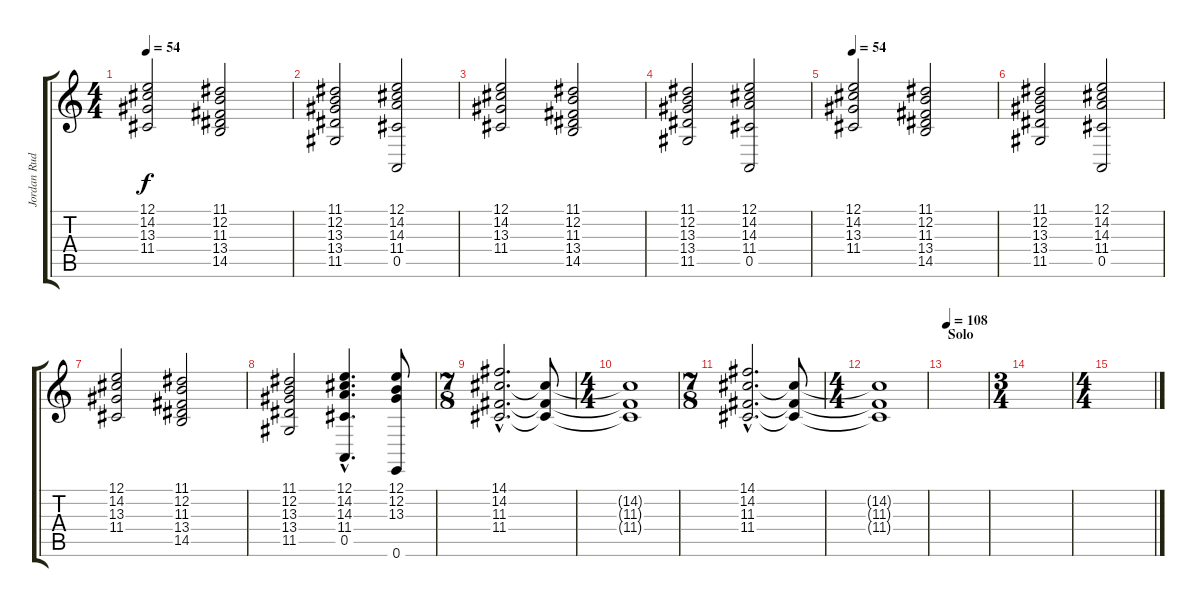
\track ("Jordan Rudess - Left Hand" "Jordan Rud") {instrument acousticgrandpiano}
\staff {score tabs}
\tuning (E4 B3 G3 D3 A2 E2) {hide}
\ts (4 4)
\tempo 54
\clef g2
\ks c
(12.1 14.2 13.3 11.4).2{dy f} (11.1 12.2 11.3 13.4 14.5).2 |
(11.1 12.2 13.3 13.4 11.5).2 (12.1 14.2 14.3 11.4 0.5).2 |
(12.1 14.2 13.3 11.4).2 (11.1 12.2 11.3 13.4 14.5).2 |
(11.1 12.2 13.3 13.4 11.5).2 (12.1 14.2 14.3 11.4 0.5).2 |
\tempo 54
(12.1 14.2 13.3 11.4).2 (11.1 12.2 11.3 13.4 14.5).2 |
(11.1 12.2 13.3 13.4 11.5).2 (12.1 14.2 14.3 11.4 0.5).2 |
(12.1 14.2 13.3 11.4).2 (11.1 12.2 11.3 13.4 14.5).2 |
(11.1 12.2 13.3 13.4 11.5).2 (12.1{hac} 14.2{hac} 14.3{hac} 11.4{hac} 0.5{hac}).4{d} (12.1 12.2 13.3 0.6).8 |
\ts (7 8)
(14.1{hac} 14.2{hac} 11.3{hac} 11.4{hac}).2{d} (14.2{t} 11.3{t} 11.4{t}).8 |
\ts (4 4)
(14.2{t} 11.3{t} 11.4{t}).1 |
\ts (7 8)
(14.1{hac} 14.2{hac} 11.3{hac} 11.4{hac}).2{d} (14.2{t} 11.3{t} 11.4{t}).8 |
\ts (4 4)
(14.2{t} 11.3{t} 11.4{t}).1 |
\section ("" "Solo")
\tempo 108
|
\ts (3 4)
|
\ts (4 4)
